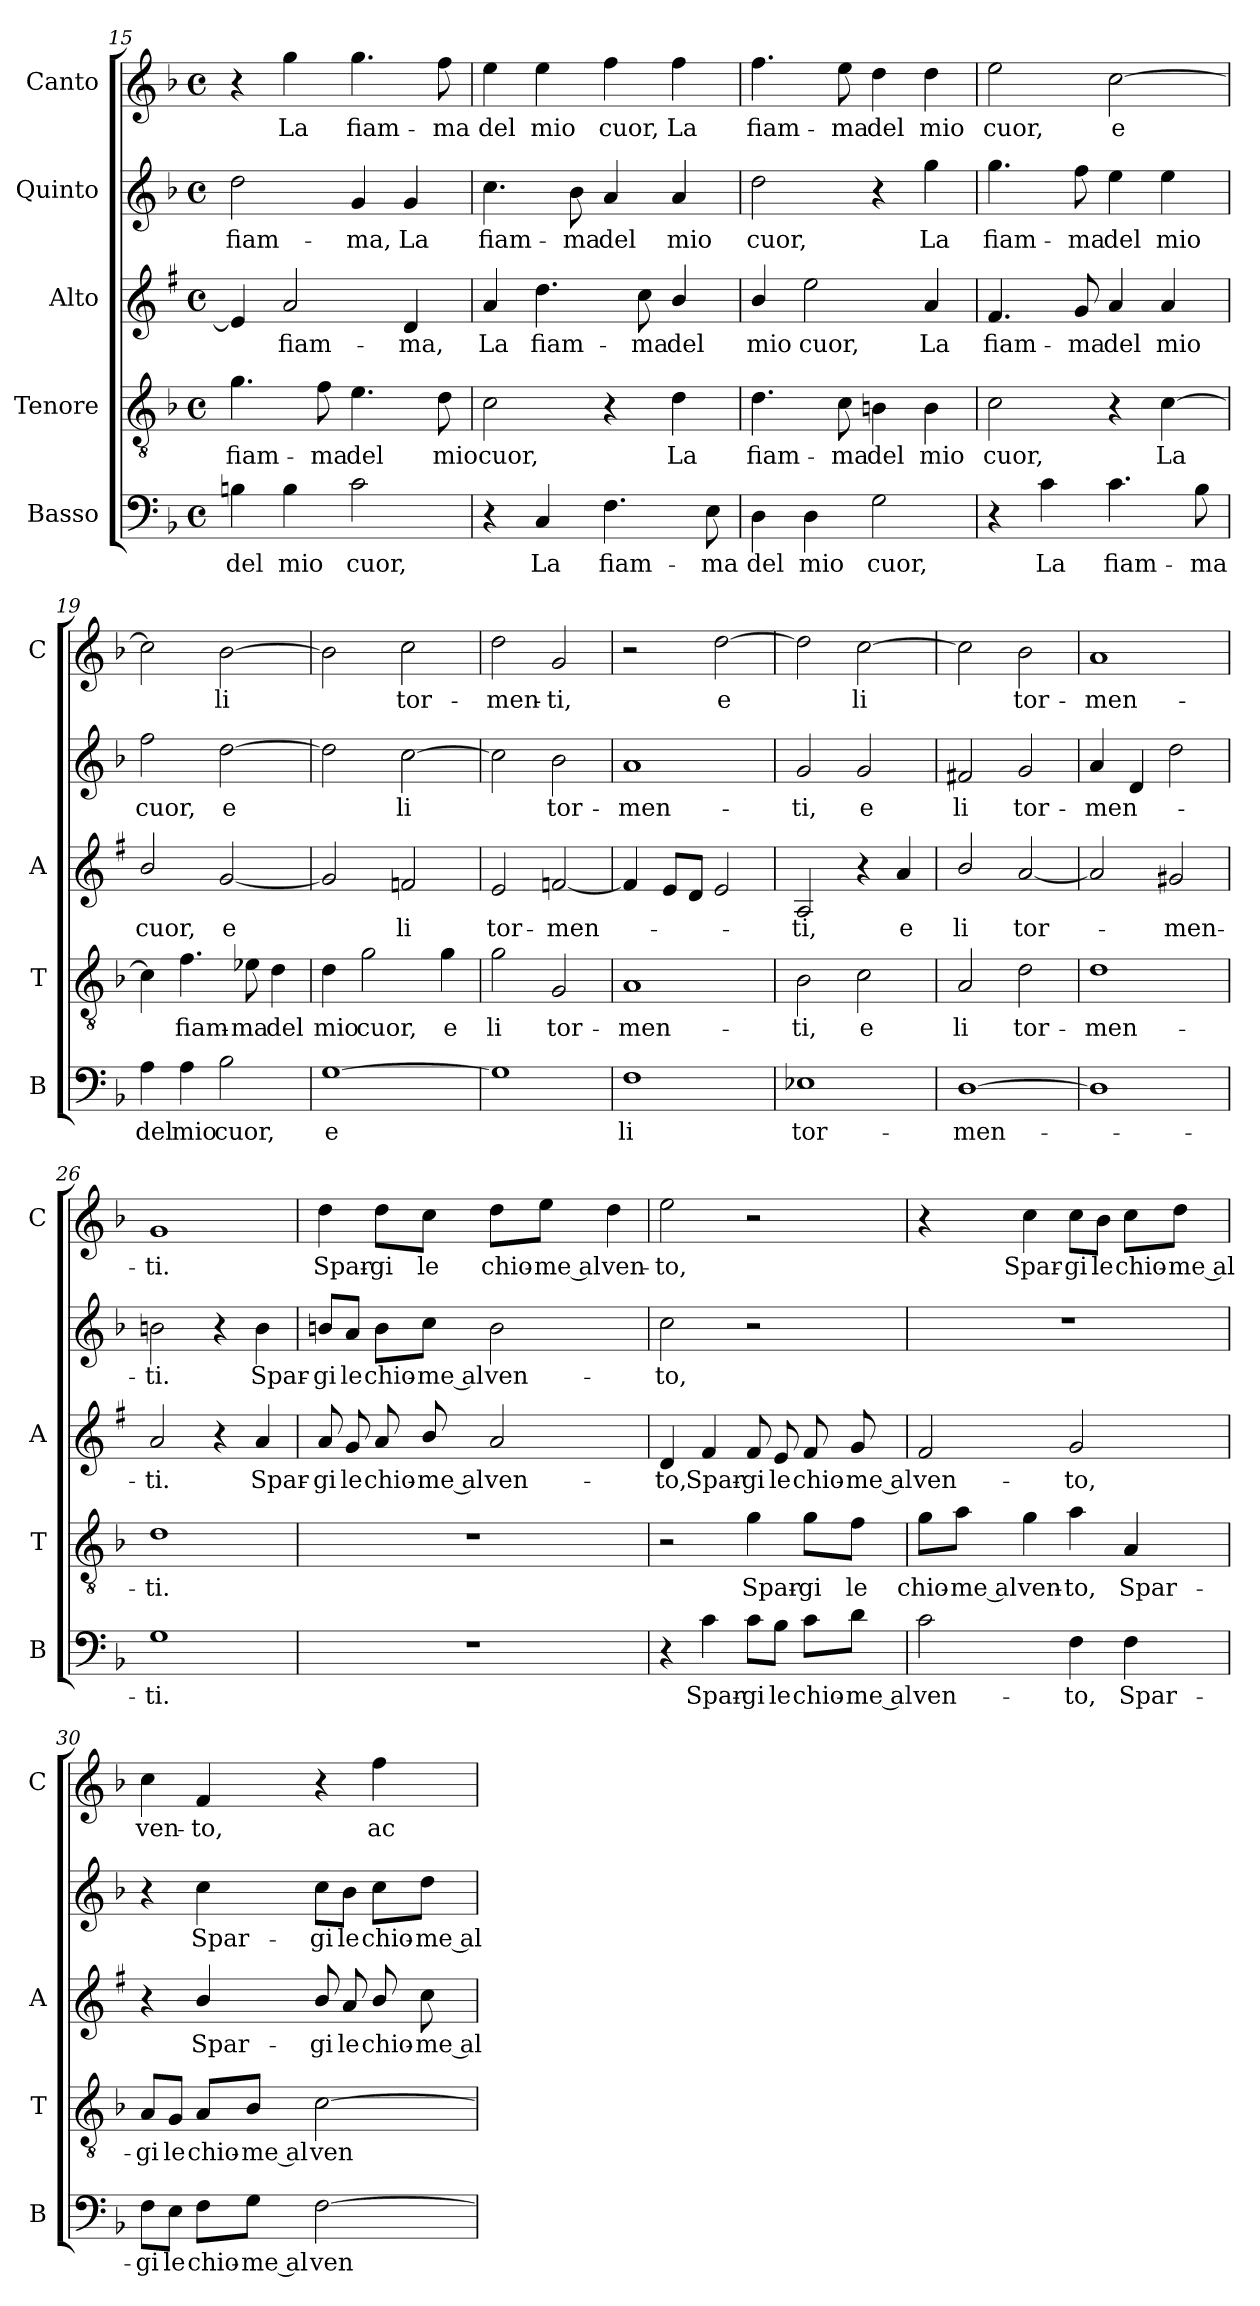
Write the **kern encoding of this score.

**kern	**text	**kern	**text	**kern	**text	**kern	**text	**kern	**text
*part5	*part5	*part4	*part4	*part3	*part3	*part2	*part2	*part1	*part1
*staff5	*staff5	*staff4	*staff4	*staff3	*staff3	*staff2	*staff2	*staff1	*staff1
*I"Basso	*	*I"Tenore	*	*I"Alto	*	*I"Quinto	*	*I"Canto	*
*I'B	*	*I'T	*	*I'A	*	*	*	*I'C	*
*clefF4	*	*clefGv2	*	*clefG2	*	*clefG2	*	*clefG2	*
*	*	*	*	*ITrd1c2	*	*	*	*	*
*k[b-]	*	*k[b-]	*	*k[b-]	*	*k[b-]	*	*k[b-]	*
*F:	*	*F:	*	*F:	*	*F:	*	*F:	*
*M4/4	*	*M4/4	*	*M4/4	*	*M4/4	*	*M4/4	*
*met(c)	*	*met(c)	*	*met(c)	*	*met(c)	*	*met(c)	*
=15	=15	=15	=15	=15	=15	=15	=15	=15	=15
!	!LO:LY:b	!	!LO:LY:b	!	!	!	!LO:LY:b	!	!
4Bn\	del	4.g\	fiam-	4d/]	.	2dd\	fiam-	4r	.
!	!LO:LY:b	!	!	!	!LO:LY:b	!	!	!	!LO:LY:b
4B\	mio	.	.	2g/	fiam-	.	.	4gg\	La
!	!	!	!LO:LY:b	!	!	!	!	!	!
.	.	8f\	-ma	.	.	.	.	.	.
!	!LO:LY:b	!	!LO:LY:b	!	!	!	!LO:LY:b	!	!LO:LY:b
2c\	cuor,	4.e\	del	.	.	4g/	-ma,	4.gg\	fiam-
!	!	!	!	!	!LO:LY:b	!	!LO:LY:b	!	!
.	.	.	.	4c/	-ma,	4g/	La	.	.
!	!	!	!LO:LY:b	!	!	!	!	!	!LO:LY:b
.	.	8d\	mio	.	.	.	.	8ff\	-ma
=16	=16	=16	=16	=16	=16	=16	=16	=16	=16
!	!	!	!LO:LY:b	!	!LO:LY:b	!	!LO:LY:b	!	!LO:LY:b
4r	.	2c\	cuor,	4g/	La	4.cc\	fiam-	4ee\	del
!	!LO:LY:b	!	!	!	!LO:LY:b	!	!	!	!LO:LY:b
4C/	La	.	.	4.cc\	fiam-	.	.	4ee\	mio
!	!	!	!	!	!	!	!LO:LY:b	!	!
.	.	.	.	.	.	8b-\	-ma	.	.
!	!LO:LY:b	!	!	!	!	!	!LO:LY:b	!	!LO:LY:b
4.F\	fiam-	4r	.	.	.	4a/	del	4ff\	cuor,
!	!	!	!	!	!LO:LY:b	!	!	!	!
.	.	.	.	8b-\	-ma	.	.	.	.
!	!	!	!LO:LY:b	!	!LO:LY:b	!	!LO:LY:b	!	!LO:LY:b
.	.	4d\	La	4a/	del	4a/	mio	4ff\	La
!	!LO:LY:b	!	!	!	!	!	!	!	!
8E\	-ma	.	.	.	.	.	.	.	.
=17	=17	=17	=17	=17	=17	=17	=17	=17	=17
!	!LO:LY:b	!	!LO:LY:b	!	!LO:LY:b	!	!LO:LY:b	!	!LO:LY:b
4D\	del	4.d\	fiam-	4a/	mio	2dd\	cuor,	4.ff\	fiam-
!	!LO:LY:b	!	!	!	!LO:LY:b	!	!	!	!
4D\	mio	.	.	2dd\	cuor,	.	.	.	.
!	!	!	!LO:LY:b	!	!	!	!	!	!LO:LY:b
.	.	8c\	-ma	.	.	.	.	8ee\	-ma
!	!LO:LY:b	!	!LO:LY:b	!	!	!	!	!	!LO:LY:b
2G\	cuor,	4Bn\	del	.	.	4r	.	4dd\	del
!	!	!	!LO:LY:b	!	!LO:LY:b	!	!LO:LY:b	!	!LO:LY:b
.	.	4B\	mio	4g/	La	4gg\	La	4dd\	mio
=18	=18	=18	=18	=18	=18	=18	=18	=18	=18
!	!	!	!LO:LY:b	!	!LO:LY:b	!	!LO:LY:b	!	!LO:LY:b
4r	.	2c\	cuor,	4.e/	fiam-	4.gg\	fiam-	2ee\	cuor,
!	!LO:LY:b	!	!	!	!	!	!	!	!
4c\	La	.	.	.	.	.	.	.	.
!	!	!	!	!	!LO:LY:b	!	!LO:LY:b	!	!
.	.	.	.	8f/	-ma	8ff\	-ma	.	.
!	!LO:LY:b	!	!	!	!LO:LY:b	!	!LO:LY:b	!	!LO:LY:b
4.c\	fiam-	4r	.	4g/	del	4ee\	del	[2cc\	e
!	!	!	!LO:LY:b	!	!LO:LY:b	!	!LO:LY:b	!	!
.	.	[4c\	La	4g/	mio	4ee\	mio	.	.
!	!LO:LY:b	!	!	!	!	!	!	!	!
8B-\	-ma	.	.	.	.	.	.	.	.
=19	=19	=19	=19	=19	=19	=19	=19	=19	=19
!	!LO:LY:b	!	!	!	!LO:LY:b	!	!LO:LY:b	!	!
4A\	del	4c\]	.	2a/	cuor,	2ff\	cuor,	2cc\]	.
!	!LO:LY:b	!	!LO:LY:b	!	!	!	!	!	!
4A\	mio	4.f\	fiam-	.	.	.	.	.	.
!	!LO:LY:b	!	!	!	!LO:LY:b	!	!LO:LY:b	!	!LO:LY:b
2B-\	cuor,	.	.	[2f/	e	[2dd\	e	[2b-\	li
!	!	!	!LO:LY:b	!	!	!	!	!	!
.	.	8e-X\	-ma	.	.	.	.	.	.
!	!	!	!LO:LY:b	!	!	!	!	!	!
.	.	4d\	del	.	.	.	.	.	.
!!LO:PB:g=z
=20	=20	=20	=20	=20	=20	=20	=20	=20	=20
!	!LO:LY:b	!	!LO:LY:b	!	!	!	!	!	!
[1G	e	4d\	mio	2f/]	.	2dd\]	.	2b-\]	.
!	!	!	!LO:LY:b	!	!	!	!	!	!
.	.	2g\	cuor,	.	.	.	.	.	.
!	!	!	!	!	!LO:LY:b	!	!LO:LY:b	!	!LO:LY:b
.	.	.	.	2e-X/	li	[2cc\	li	2cc\	tor-
!	!	!	!LO:LY:b	!	!	!	!	!	!
.	.	4g\	e	.	.	.	.	.	.
=21	=21	=21	=21	=21	=21	=21	=21	=21	=21
!	!	!	!LO:LY:b	!	!LO:LY:b	!	!	!	!LO:LY:b
1G]	.	2g\	li	2d/	tor-	2cc\]	.	2dd\	-men-
!	!	!	!LO:LY:b	!	!LO:LY:b	!	!LO:LY:b	!	!LO:LY:b
.	.	2G/	tor-	[2e-X/	-men-	2b-\	tor-	2g/	-ti,
=22	=22	=22	=22	=22	=22	=22	=22	=22	=22
!	!LO:LY:b	!	!LO:LY:b	!	!	!	!LO:LY:b	!	!
1F	li	1A	-men-	4e-/]	.	1a	-men-	2r	.
.	.	.	.	8d/L	.	.	.	.	.
.	.	.	.	8c/J	.	.	.	.	.
!	!	!	!	!	!	!	!	!	!LO:LY:b
.	.	.	.	2d/	.	.	.	[2dd\	e
=23	=23	=23	=23	=23	=23	=23	=23	=23	=23
!	!LO:LY:b	!	!LO:LY:b	!	!LO:LY:b	!	!LO:LY:b	!	!
1E-X	tor-	2B-\	-ti,	2G/	-ti,	2g/	-ti,	2dd\]	.
!	!	!	!LO:LY:b	!	!	!	!LO:LY:b	!	!LO:LY:b
.	.	2c\	e	4r	.	2g/	e	[2cc\	li
!	!	!	!	!	!LO:LY:b	!	!	!	!
.	.	.	.	4g/	e	.	.	.	.
=24	=24	=24	=24	=24	=24	=24	=24	=24	=24
!	!LO:LY:b	!	!LO:LY:b	!	!LO:LY:b	!	!LO:LY:b	!	!
[1D	-men-	2A/	li	2a/	li	2f#X/	li	2cc\]	.
!	!	!	!LO:LY:b	!	!LO:LY:b	!	!LO:LY:b	!	!LO:LY:b
.	.	2d\	tor-	[2g/	tor-	2g/	tor-	2b-\	tor-
=25	=25	=25	=25	=25	=25	=25	=25	=25	=25
!	!	!	!LO:LY:b	!	!	!	!LO:LY:b	!	!LO:LY:b
1D]	.	1d	-men-	2g/]	.	4a/	-men-	1a	-men-
.	.	.	.	.	.	4d/	.	.	.
!	!	!	!	!	!LO:LY:b	!	!	!	!
.	.	.	.	2f#X/	-men-	2dd\	.	.	.
=26	=26	=26	=26	=26	=26	=26	=26	=26	=26
!	!LO:LY:b	!	!LO:LY:b	!	!LO:LY:b	!	!LO:LY:b	!	!LO:LY:b
1G	-ti.	1d	-ti.	2g/	-ti.	2bn\	-ti.	1g	-ti.
.	.	.	.	4r	.	4r	.	.	.
!	!	!	!	!	!LO:LY:b	!	!LO:LY:b	!	!
.	.	.	.	4g/	Spar-	4b\	Spar-	.	.
!!LO:LB:g=z
=27	=27	=27	=27	=27	=27	=27	=27	=27	=27
!	!	!	!	!	!LO:LY:b	!	!LO:LY:b	!	!LO:LY:b
1r	.	1r	.	8g/	-gi	8bn/L	-gi	4dd\	Spar-
!	!	!	!	!	!LO:LY:b	!	!LO:LY:b	!	!
.	.	.	.	8f/	le	8a/J	le	.	.
!	!	!	!	!	!LO:LY:b	!	!LO:LY:b	!	!LO:LY:b
.	.	.	.	8g/	chio-	8b\L	chio-	8dd\L	-gi
!	!	!	!	!	!LO:LY:b	!	!LO:LY:b	!	!LO:LY:b
.	.	.	.	8a/	-me al	8cc\J	-me al	8cc\J	le
!	!	!	!	!	!LO:LY:b	!	!LO:LY:b	!	!LO:LY:b
.	.	.	.	2g/	ven-	2b\	ven-	8dd\L	chio-
!	!	!	!	!	!	!	!	!	!LO:LY:b
.	.	.	.	.	.	.	.	8ee\J	-me al
!	!	!	!	!	!	!	!	!	!LO:LY:b
.	.	.	.	.	.	.	.	4dd\	ven-
=28	=28	=28	=28	=28	=28	=28	=28	=28	=28
!	!	!	!	!	!LO:LY:b	!	!LO:LY:b	!	!LO:LY:b
4r	.	2r	.	4c/	-to,	2cc\	-to,	2ee\	-to,
!	!LO:LY:b	!	!	!	!LO:LY:b	!	!	!	!
4c\	Spar-	.	.	4e/	Spar-	.	.	.	.
!	!LO:LY:b	!	!LO:LY:b	!	!LO:LY:b	!	!	!	!
8c\L	-gi	4g\	Spar-	8e/	-gi	2r	.	2r	.
!	!LO:LY:b	!	!	!	!LO:LY:b	!	!	!	!
8B-\J	le	.	.	8d/	le	.	.	.	.
!	!LO:LY:b	!	!LO:LY:b	!	!LO:LY:b	!	!	!	!
8c\L	chio-	8g\L	-gi	8e/	chio-	.	.	.	.
!	!LO:LY:b	!	!LO:LY:b	!	!LO:LY:b	!	!	!	!
8d\J	-me al	8f\J	le	8f/	-me al	.	.	.	.
=29	=29	=29	=29	=29	=29	=29	=29	=29	=29
!	!LO:LY:b	!	!LO:LY:b	!	!LO:LY:b	!	!	!	!
2c\	ven-	8g\L	chio-	2e/	ven-	1r	.	4r	.
!	!	!	!LO:LY:b	!	!	!	!	!	!
.	.	8a\J	-me al	.	.	.	.	.	.
!	!	!	!LO:LY:b	!	!	!	!	!	!LO:LY:b
.	.	4g\	ven-	.	.	.	.	4cc\	Spar-
!	!LO:LY:b	!	!LO:LY:b	!	!LO:LY:b	!	!	!	!LO:LY:b
4F\	-to,	4a\	-to,	2f/	-to,	.	.	8cc\L	-gi
!	!	!	!	!	!	!	!	!	!LO:LY:b
.	.	.	.	.	.	.	.	8b-\J	le
!	!LO:LY:b	!	!LO:LY:b	!	!	!	!	!	!LO:LY:b
4F\	Spar-	4A/	Spar-	.	.	.	.	8cc\L	chio-
!	!	!	!	!	!	!	!	!	!LO:LY:b
.	.	.	.	.	.	.	.	8dd\J	-me al
=30	=30	=30	=30	=30	=30	=30	=30	=30	=30
!	!LO:LY:b	!	!LO:LY:b	!	!	!	!	!	!LO:LY:b
8F\L	-gi	8A/L	-gi	4r	.	4r	.	4cc\	ven-
!	!LO:LY:b	!	!LO:LY:b	!	!	!	!	!	!
8E\J	le	8G/J	le	.	.	.	.	.	.
!	!LO:LY:b	!	!LO:LY:b	!	!LO:LY:b	!	!LO:LY:b	!	!LO:LY:b
8F\L	chio-	8A/L	chio-	4a/	Spar-	4cc\	Spar-	4f/	-to,
!	!LO:LY:b	!	!LO:LY:b	!	!	!	!	!	!
8G\J	-me al	8B-/J	-me al	.	.	.	.	.	.
!	!LO:LY:b	!	!LO:LY:b	!	!LO:LY:b	!	!LO:LY:b	!	!
[2F\	ven-	[2c\	ven-	8a/	-gi	8cc\L	-gi	4r	.
!	!	!	!	!	!LO:LY:b	!	!LO:LY:b	!	!
.	.	.	.	8g/	le	8b-\J	le	.	.
!	!	!	!	!	!LO:LY:b	!	!LO:LY:b	!	!LO:LY:b
.	.	.	.	8a/	chio-	8cc\L	chio-	4ff\	ac-
!	!	!	!	!	!LO:LY:b	!	!LO:LY:b	!	!
.	.	.	.	8b-\	-me al	8dd\J	-me al	.	.
=	=	=	=	=	=	=	=	=	=
*-	*-	*-	*-	*-	*-	*-	*-	*-	*-
